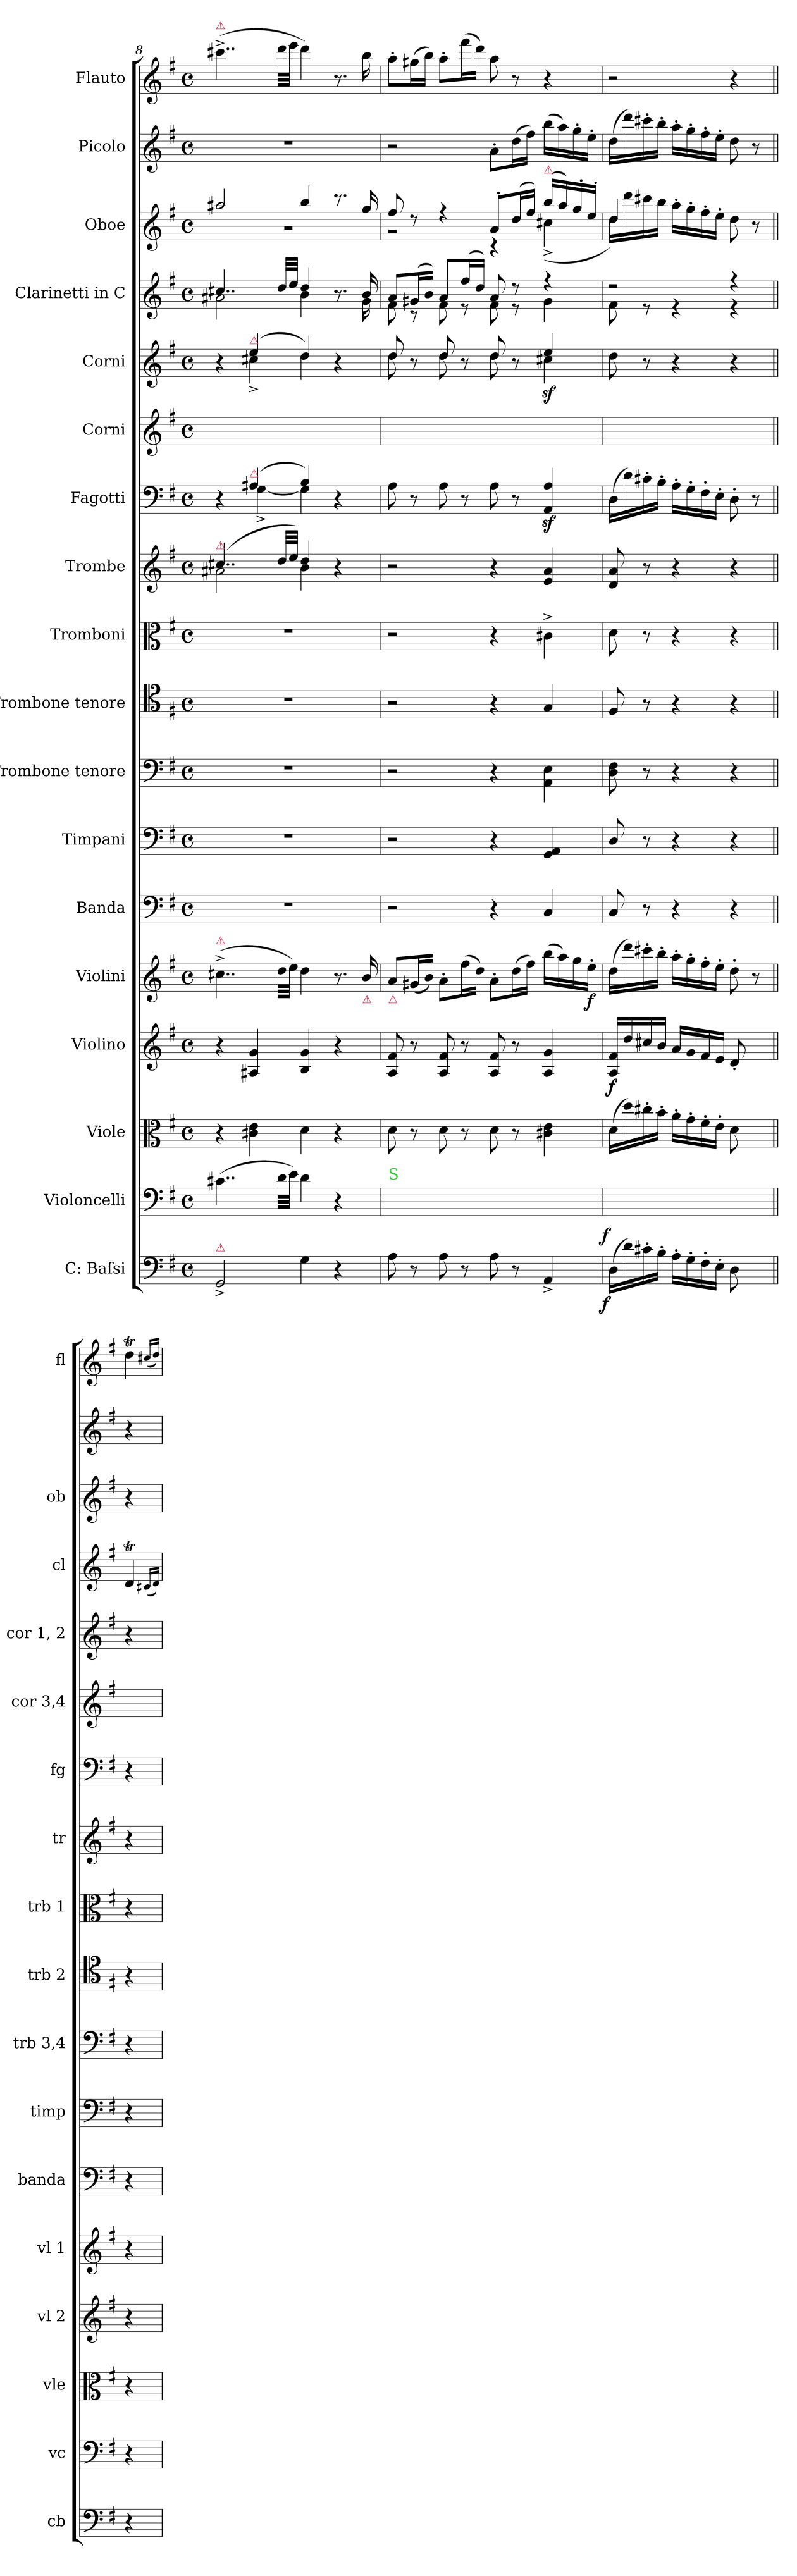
**kern	**dynam	**kern	**dynam	**kern	**kern	**dynam	**kern	**dynam	**kern	**kern	**kern	**kern	**kern	**kern	**kern	**kern	**kern	**kern	**kern	**kern	**kern
*part18	*part18	*part17	*part17	*part16	*part15	*part15	*part14	*part14	*part13	*part12	*part11	*part10	*part9	*part8	*part7	*part6	*part5	*part4	*part3	*part2	*part1
*staff18	*staff18	*staff17	*staff17	*staff16	*staff15	*staff15	*staff14	*staff14	*staff13	*staff12	*staff11	*staff10	*staff9	*staff8	*staff7	*staff6	*staff5	*staff4	*staff3	*staff2	*staff1
*I"C: Baſsi	*	*I"Violoncelli	*	*I"Viole	*I"Violino	*	*I"Violini	*	*I"Banda	*I"Timpani	*I"Trombone tenore	*I"Trombone tenore	*I"Tromboni	*I"Trombe	*I"Fagotti	*I"Corni	*I" Corni	*I"Clarinetti in C	*I"Oboe	*I"Picolo	*I"Flauto
*I'cb	*	*I'vc	*	*I'vle	*I'vl 2	*	*I'vl 1	*	*I'banda	*I'timp	*I'trb 3,4	*I'trb 2	*I'trb 1	*I'tr	*I'fg	*I'cor 3,4	*I'cor 1, 2	*I'cl	*I'ob	*	*I'fl
*clefF4	*	*clefF4	*	*clefC3	*clefG2	*	*clefG2	*	*clefF4	*clefF4	*clefF4	*clefC4	*clefC3	*clefG2	*clefF4	*clefG2	*clefG2	*clefG2	*clefG2	*clefG2	*clefG2
*k[f#]	*	*k[f#]	*	*k[f#]	*k[f#]	*	*k[f#]	*	*k[f#]	*k[f#]	*k[f#]	*k[f#]	*k[f#]	*k[f#]	*k[f#]	*k[f#]	*k[f#]	*k[f#]	*k[f#]	*k[f#]	*k[f#]
*M4/4	*	*M4/4	*	*M4/4	*M4/4	*	*M4/4	*	*M4/4	*M4/4	*M4/4	*M4/4	*M4/4	*M4/4	*M4/4	*M4/4	*M4/4	*M4/4	*M4/4	*M4/4	*M4/4
*met(c)	*	*met(c)	*	*met(c)	*met(c)	*	*met(c)	*	*met(c)	*met(c)	*met(c)	*met(c)	*met(c)	*met(c)	*met(c)	*met(c)	*met(c)	*met(c)	*met(c)	*met(c)	*met(c)
=8	=8	=8	=8	=8	=8	=8	=8	=8	=8	=8	=8	=8	=8	=8	=8	=8	=8	=8	=8	=8	=8
*	*	*	*	*	*	*	*	*	*	*	*	*	*	*^	*^	*	*^	*^	*^	*	*
!	!	!	!	!	!	!	!	!	!	!	!	!	!	!	!	!	!	!	!	!	!	!	!	!	!	!LO:TX:a:color=crimson:t=⚠
!	!	!	!	!	!	!	!	!	!	!	!	!	!	!LO:TX:a:color=crimson:t=⚠	!	!	!	!	!	!	!	!	!	!	!	!
!	!	!	!	!	!	!	!LO:TX:a:color=crimson:t=⚠	!	!	!	!	!	!	!	!	!	!	!	!	!	!	!	!	!	!	!
!LO:TX:a:color=crimson:t=⚠	!	!	!	!	!	!	!	!	!	!	!	!	!	!	!	!	!	!	!	!	!	!	!	!	!	!
2GG^/	.	(4..c#X\	.	4r	4r	.	(4..cc#X^<\	.	1r	1r	1r	1r	1r	(4..cc#X/	2a#X\	4r	4ryy	1ryy	4r	4ryy	4..cc#X/	2a#X\	2aa#X/	1r	1r	(4..ccc#X^<\
!	!	!	!	!	!	!	!	!	!	!	!	!	!	!	!	!	!	!	!LO:TX:a:color=crimson:t=⚠	!	!	!	!	!	!	!
!	!	!	!	!	!	!	!	!	!	!	!	!	!	!	!	!LO:TX:a:color=crimson:t=⚠	!	!	!	!	!	!	!	!	!	!
.	.	.	.	4c#X\ 4e\	4A#X/ 4g/	.	.	.	.	.	.	.	.	.	.	(>4A#X/	[4G^\	.	(4ee/	4cc#X^\	.	.	.	.	.	.
.	.	32d\LLL	.	.	.	.	32dd\LLL	.	.	.	.	.	.	32dd/LLL	.	.	.	.	.	.	32dd/LLL	.	.	.	.	32ddd\LLL
.	.	32e\JJJ)	.	.	.	.	32ee\JJJ)	.	.	.	.	.	.	32ee/JJJ)	.	.	.	.	.	.	32ee/JJJ	.	.	.	.	32eee\JJJ
4G\	.	4d\	.	4d\	4B/ 4g/	.	4dd\	.	.	.	.	.	.	4dd/	4b\	4B/)	4G\]	.	4dd/)	4dd\	4dd/	4b\	4bb/	.	.	4ddd\)
4r	.	4r	.	4r	4r	.	8.r	.	.	.	.	.	.	4r	4ryy	4r	4ryy	.	4r	4ryy	8.r	8.ryy	8.r	.	.	8.r
!	!	!	!	!	!	!	!LO:TX:b:color=crimson:t=⚠	!	!	!	!	!	!	!	!	!	!	!	!	!	!	!	!	!	!	!
.	.	.	.	.	.	.	16b/	.	.	.	.	.	.	.	.	.	.	.	.	.	16b/	16g\	16gg/	.	.	16bb\
*	*	*	*	*	*	*	*	*	*	*	*	*	*	*v	*v	*	*	*	*	*	*	*	*	*	*	*
*	*	*	*	*	*	*	*	*	*	*	*	*	*	*	*v	*v	*	*	*	*	*	*	*	*	*
=9	=9	=9	=9	=9	=9	=9	=9	=9	=9	=9	=9	=9	=9	=9	=9	=9	=9	=9	=9	=9	=9	=9	=9	=9
!	!	!	!	!	!	!	!LO:TX:b:color=crimson:t=⚠	!	!	!	!	!	!	!	!	!	!	!	!	!	!	!	!	!
!	!	!LO:TX:a:color=limegreen:t=S	!	!	!	!	!	!	!	!	!	!	!	!	!	!	!	!	!	!	!	!	!	!
8A\	.	8A\yy	.	8d\	8A/ 8f#/	.	8a/L	.	2r	2r	2r	2r	2r	2r	8A\	1ryy	8dd/	8dd\	8a/L	8f#\	8ff#/	2r	2r	8aa'\L
8r	.	8ryy	.	8r	8r	.	(16g#X/L	.	.	.	.	.	.	.	8r	.	8r	8ryy	(16g#X/L	8r	8r	.	.	(16gg#X\L
.	.	.	.	.	.	.	16b/JJ)	.	.	.	.	.	.	.	.	.	.	.	16b/JJ)	.	.	.	.	16bb\JJ)
8A\	.	8A\yy	.	8d\	8A/ 8f#/	.	8a'\L	.	.	.	.	.	.	.	8A\	.	8dd/	8dd\	8a/L	8f#\	4r	.	.	8aa'\L
8r	.	8ryy	.	8r	8r	.	(16ff#\L	.	.	.	.	.	.	.	8r	.	8r	8ryy	(16ff#/L	8r	.	.	.	(16fff#\L
.	.	.	.	.	.	.	16dd\JJ)	.	.	.	.	.	.	.	.	.	.	.	16dd/JJ)	.	.	.	.	16ddd\JJ)
8A\	.	8A\yy	.	8d\	8A/ 8f#/	.	8a'\L	.	4r	4r	4r	4r	4r	4r	8A\	.	8dd/	8dd\	8a/	8f#\	8a'/L	4r	8a'\L	8aa\
8r	.	8ryy	.	8r	8r	.	(16dd\L	.	.	.	.	.	.	.	8r	.	8r	8ryy	8r	8r	(16dd/L	.	(16dd\L	8r
.	.	.	.	.	.	.	16ff#\JJ)	.	.	.	.	.	.	.	.	.	.	.	.	.	16ff#/JJ)	.	16ff#\JJ)	.
!	!	!	!	!	!	!	!	!	!	!	!	!	!	!	!	!	!	!	!	!	!LO:TX:a:color=crimson:t=⚠	!	!	!
4AA^/	.	4AA^/yy	.	4c#X\ 4e\	4A/ 4g/	.	(16bb\LL	.	4C/	4GG/ 4AA/	4AA\ 4E\	4G/	4c#X^<\	4e/ 4a/	4AAz/ 4Az/	.	4ee/	4cc#Xz\	4r	4g#\	(16bb/LL	(4cc#X^\	(16bb\LL	4r
.	.	.	.	.	.	.	16aa\)	.	.	.	.	.	.	.	.	.	.	.	.	.	16aa/)	.	16aa\)	.
.	.	.	.	.	.	.	16gg\	.	.	.	.	.	.	.	.	.	.	.	.	.	16gg'/	.	16gg'\	.
.	.	.	.	.	.	.	16ee'\JJ	f	.	.	.	.	.	.	.	.	.	.	.	.	16ee'/JJ	.	16ee'\JJ	.
*	*	*	*	*	*	*	*	*	*	*	*	*	*	*	*	*	*v	*v	*	*	*	*	*	*
=10	=10	=10	=10	=10	=10	=10	=10	=10	=10	=10	=10	=10	=10	=10	=10	=10	=10	=10	=10	=10	=10	=10	=10
!	!LO:DY:rj	!	!LO:DY:rj	!	!	!	!	!	!	!	!	!	!	!	!	!	!	!	!	!	!	!	!
(16D\LL	f	(16D\LLyy	f	(16d\LL	16A/ 16f#/LL	f	(16dd\LL	.	8C/	8D/	8D\ 8F#\	8F#/	8d\	8d/ 8a/	(16D\LL	2.ryy	8dd\	2r	8f#\	4dd/	16dd\LL)	(16dd\LL	2r
16d\)	.	16d\yy)	.	16dd\)	16dd/	.	16ddd\)	.	.	.	.	.	.	.	16d\)	.	.	.	.	.	16ddd\	16ddd\)	.
16c#X'\	.	16c#X'\yy	.	16cc#X'\	16cc#X/	.	16ccc#X'\	.	8r	8r	8r	8r	8r	8r	16c#X'\	.	8r	.	8r	.	16ccc#X\	16ccc#X'\	.
16B'\JJ	.	16B'\JJyy	.	16b'\JJ	16b/JJ	.	16bb'\JJ	.	.	.	.	.	.	.	16B'\JJ	.	.	.	.	.	16bb\JJ	16bb'\JJ	.
16A'\LL	.	16A'\LLyy	.	16a'\LL	16a/LL	.	16aa'\LL	.	4r	4r	4r	4r	4r	4r	16A'\LL	.	4r	.	4r	4reyy	16aa'\LL	16aa'\LL	.
16G'\	.	16G'\yy	.	16g'\	16g/	.	16gg'\	.	.	.	.	.	.	.	16G'\	.	.	.	.	.	16gg'\	16gg'\	.
16F#'\	.	16F#'\yy	.	16f#'\	16f#/	.	16ff#'\	.	.	.	.	.	.	.	16F#'\	.	.	.	.	.	16ff#'\	16ff#'\	.
16E'\JJ	.	16E'\JJyy	.	16e'\JJ	16e/JJ	.	16ee'\JJ	.	.	.	.	.	.	.	16E'\JJ	.	.	.	.	.	16ee'\JJ	16ee'\JJ	.
8D\	.	8D\yy	.	8d\	8d'/	.	8dd'\	.	4r	4r	4r	4r	4r	4r	8D'\	.	4r	4r	4r	4reyy	8dd\	8dd\	4r
8ryy	.	8ryy	.	8ryy	8ryy	.	8r	.	.	.	.	.	.	.	8r	.	.	.	.	.	8r	8r	.
*	*	*	*	*	*	*	*	*	*	*	*	*	*	*	*	*	*	*v	*v	*	*	*	*
*	*	*	*	*	*	*	*	*	*	*	*	*	*	*	*	*	*	*	*v	*v	*	*
=||	=||	=||	=||	=||	=||	=||	=||	=||	=||	=||	=||	=||	=||	=||	=||	=||	=||	=||	=||	=||	=||
4r	.	4r	.	4r	4r	.	4r	.	4r	4r	4r	4r	4r	4r	4r	4ryy	4r	4dT/	4r	4r	4ddT\
.	.	.	.	.	.	.	.	.	.	.	.	.	.	.	.	.	.	(16qqc#X/LL	.	.	(16qqcc#X/LL
.	.	.	.	.	.	.	.	.	.	.	.	.	.	.	.	.	.	16qqd/JJ)	.	.	16qqdd/JJ)
=	=	=	=	=	=	=	=	=	=	=	=	=	=	=	=	=	=	=	=	=	=
*-	*-	*-	*-	*-	*-	*-	*-	*-	*-	*-	*-	*-	*-	*-	*-	*-	*-	*-	*-	*-	*-
